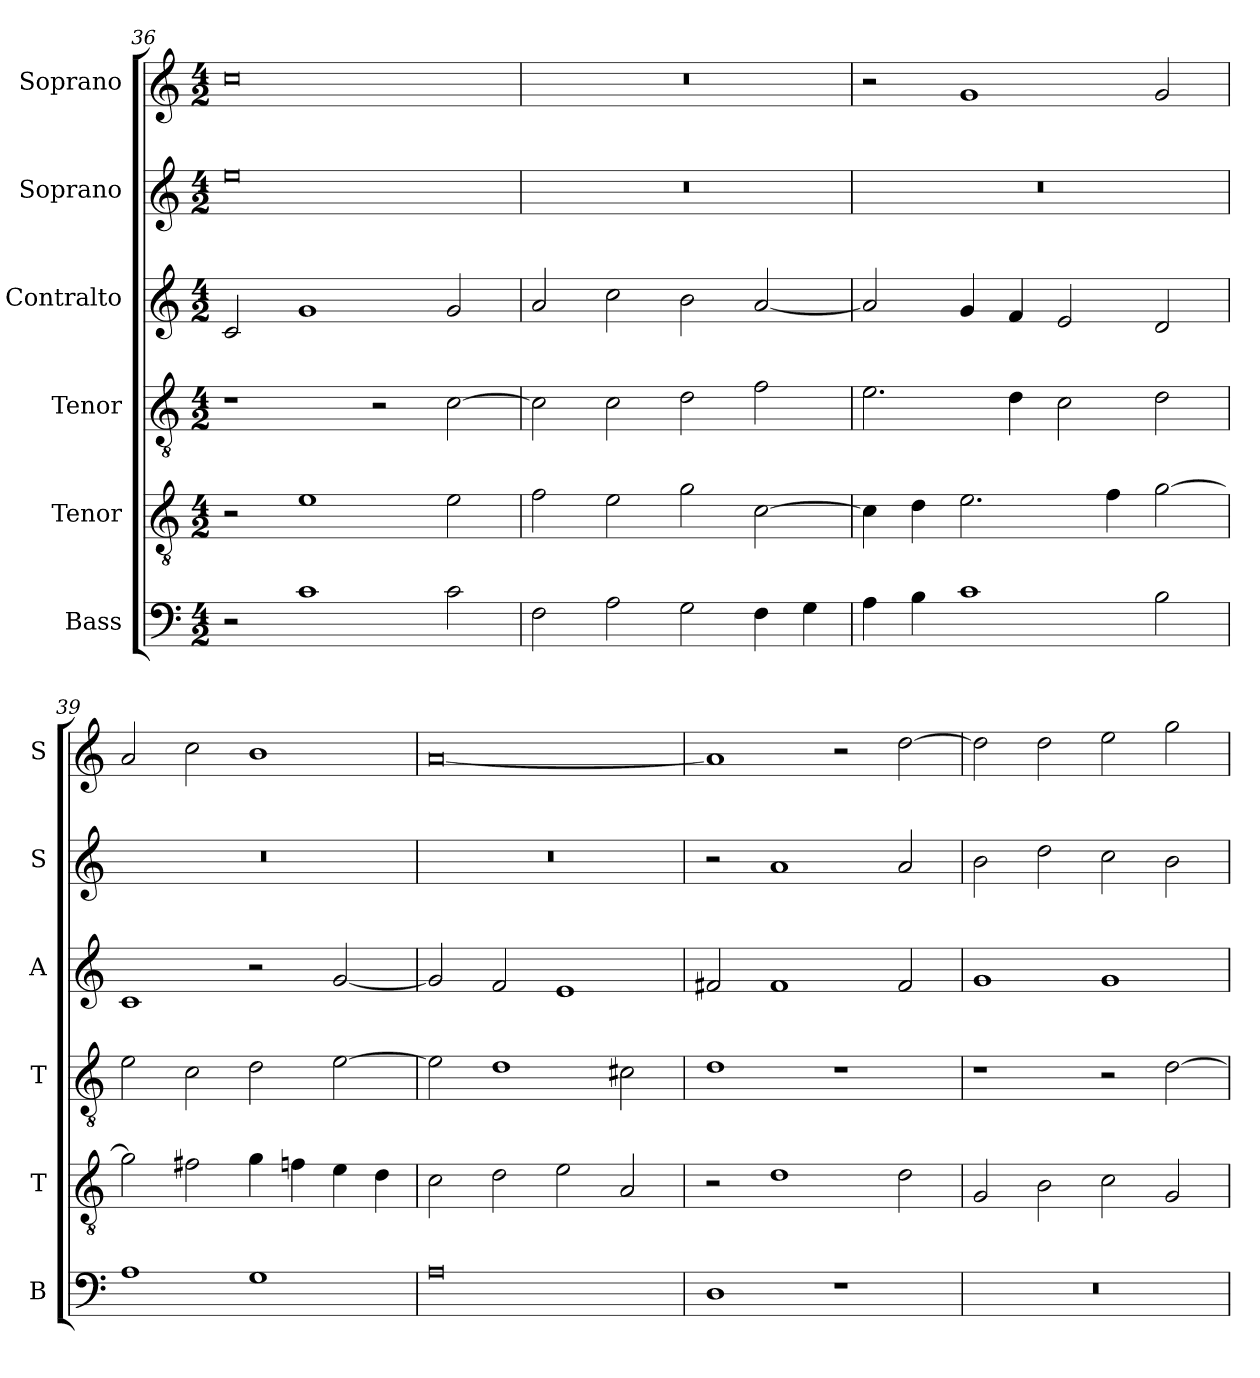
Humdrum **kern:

**kern	**kern	**kern	**kern	**kern	**kern
*part6	*part5	*part4	*part3	*part2	*part1
*staff6	*staff5	*staff4	*staff3	*staff2	*staff1
*I"Bass	*I"Tenor	*I"Tenor	*I"Contralto	*I"Soprano	*I"Soprano
*I'B	*I'T	*I'T	*I'A	*I'S	*I'S
*clefF4	*clefGv2	*clefGv2	*clefG2	*clefG2	*clefG2
*k[]	*k[]	*k[]	*k[]	*k[]	*k[]
*G:mix	*G:mix	*G:mix	*G:mix	*G:mix	*G:mix
*M4/2	*M4/2	*M4/2	*M4/2	*M4/2	*M4/2
=36	=36	=36	=36	=36	=36
2r	2r	1r	2c	0ee	0cc
1c	1e	.	1g	.	.
.	.	2r	.	.	.
2c	2e	[2c	2g	.	.
=37	=37	=37	=37	=37	=37
2F	2f	2c]	2a	0r	0r
2A	2e	2c	2cc	.	.
2G	2g	2d	2b	.	.
4F	[2c	2f	[2a	.	.
4G	.	.	.	.	.
=38	=38	=38	=38	=38	=38
4A	4c]	2.e	2a]	0r	2r
4B	4d	.	.	.	.
1c	2.e	.	4g	.	1g
.	.	4d	4f	.	.
.	.	2c	2e	.	.
.	4f	.	.	.	.
2B	[2g	2d	2d	.	2g
=39	=39	=39	=39	=39	=39
1A	2g]	2e	1c	0r	2a
.	2f#X	2c	.	.	2cc
1G	4g	2d	2r	.	1b
.	4fn	.	.	.	.
.	4e	[2e	[2g	.	.
.	4d	.	.	.	.
=40	=40	=40	=40	=40	=40
0A	2c	2e]	2g]	0r	[0a
.	2d	1d	2f	.	.
.	2e	.	1e	.	.
.	2A	2c#X	.	.	.
=41	=41	=41	=41	=41	=41
1D	2r	1d	2f#X	2r	1a]
.	1d	.	1f#	1a	.
1r	.	1r	.	.	2r
.	2d	.	2f#	2a	[2dd
=42	=42	=42	=42	=42	=42
0r	2G	1r	1g	2b	2dd]
.	2B	.	.	2dd	2dd
.	2c	2r	1g	2cc	2ee
.	2G	[2d	.	2b	2gg
=	=	=	=	=	=
*-	*-	*-	*-	*-	*-
